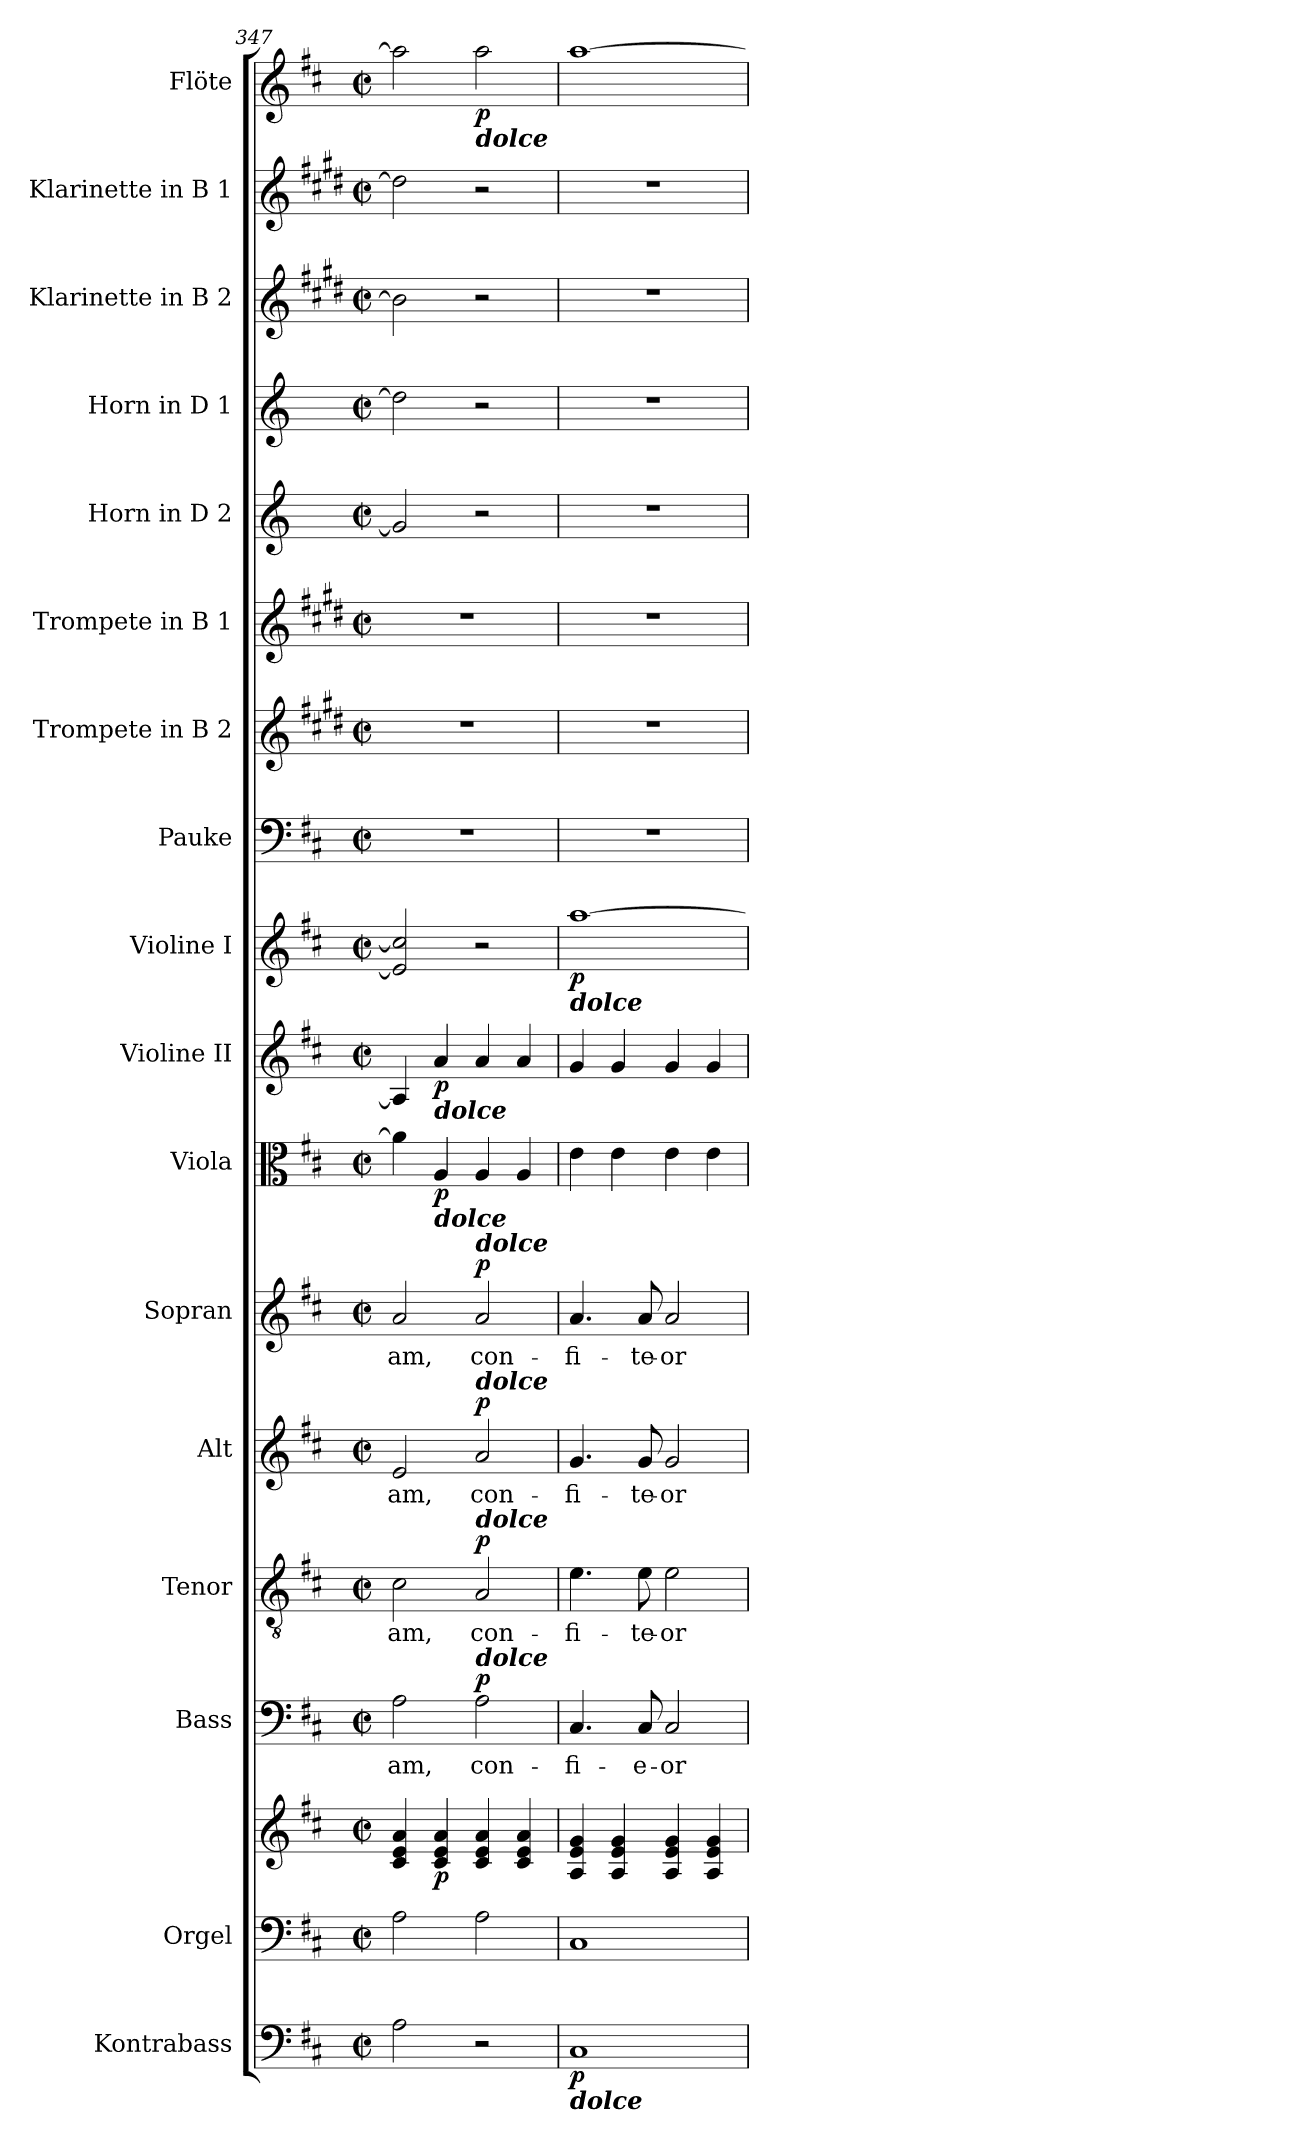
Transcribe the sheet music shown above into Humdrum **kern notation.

**kern	**dynam	**kern	**kern	**dynam	**kern	**text	**dynam	**kern	**text	**dynam	**kern	**text	**dynam	**kern	**text	**dynam	**kern	**dynam	**kern	**dynam	**kern	**dynam	**kern	**kern	**kern	**kern	**kern	**kern	**kern	**kern	**dynam
*part17	*part17	*part16	*part16	*part16	*part15	*part15	*part15	*part14	*part14	*part14	*part13	*part13	*part13	*part12	*part12	*part12	*part11	*part11	*part10	*part10	*part9	*part9	*part8	*part7	*part6	*part5	*part4	*part3	*part2	*part1	*part1
*staff18	*staff18	*staff17	*staff16	*staff16/17	*staff15	*staff15	*staff15	*staff14	*staff14	*staff14	*staff13	*staff13	*staff13	*staff12	*staff12	*staff12	*staff11	*staff11	*staff10	*staff10	*staff9	*staff9	*staff8	*staff7	*staff6	*staff5	*staff4	*staff3	*staff2	*staff1	*staff1
*I"Kontrabass	*	*I"Orgel	*	*	*I"Bass	*	*	*I"Tenor	*	*	*I"Alt	*	*	*I"Sopran	*	*	*I"Viola	*	*I"Violine II	*	*I"Violine I	*	*I"Pauke	*I"Trompete in B 2	*I"Trompete in B 1	*I"Horn in D 2	*I"Horn in D 1	*I"Klarinette in B 2	*I"Klarinette in B 1	*I"Flöte	*
*I'Kb.	*	*I'Org.	*	*	*I'B	*	*	*I'T	*	*	*I'A	*	*	*I'S	*	*	*I'Vla.	*	*I'Vl. II	*	*I'Vl. I	*	*I'Pk.	*I'Trp. 2	*I'Trp. 1	*I'Hrn. 2	*I'Hrn. 1	*I'Kl. 2	*I'Kl. 1	*I'Fl.	*
*clefF4	*	*clefF4	*clefG2	*	*clefF4	*	*	*clefGv2	*	*	*clefG2	*	*	*clefG2	*	*	*clefC3	*	*clefG2	*	*clefG2	*	*clefF4	*clefG2	*clefG2	*clefG2	*clefG2	*clefG2	*clefG2	*clefG2	*
*ITrd7c12	*	*	*	*	*	*	*	*	*	*	*	*	*	*	*	*	*	*	*	*	*	*	*	*ITrd1c2	*ITrd1c2	*ITrd-1c-2	*ITrd-1c-2	*ITrd1c2	*ITrd1c2	*	*
*k[f#c#]	*	*k[f#c#]	*k[f#c#]	*	*k[f#c#]	*	*	*k[f#c#]	*	*	*k[f#c#]	*	*	*k[f#c#]	*	*	*k[f#c#]	*	*k[f#c#]	*	*k[f#c#]	*	*k[f#c#]	*k[f#c#]	*k[f#c#]	*k[f#c#]	*k[f#c#]	*k[f#c#]	*k[f#c#]	*k[f#c#]	*
*D:	*	*D:	*D:	*	*D:	*	*	*D:	*	*	*D:	*	*	*D:	*	*	*D:	*	*D:	*	*D:	*	*D:	*D:	*D:	*D:	*D:	*D:	*D:	*D:	*
*M2/2	*	*M2/2	*M2/2	*	*M2/2	*	*	*M2/2	*	*	*M2/2	*	*	*M2/2	*	*	*M2/2	*	*M2/2	*	*M2/2	*	*M2/2	*M2/2	*M2/2	*M2/2	*M2/2	*M2/2	*M2/2	*M2/2	*
*met(c|)	*	*met(c|)	*met(c|)	*	*met(c|)	*	*	*met(c|)	*	*	*met(c|)	*	*	*met(c|)	*	*	*met(c|)	*	*met(c|)	*	*met(c|)	*	*met(c|)	*met(c|)	*met(c|)	*met(c|)	*met(c|)	*met(c|)	*met(c|)	*met(c|)	*
=347	=347	=347	=347	=347	=347	=347	=347	=347	=347	=347	=347	=347	=347	=347	=347	=347	=347	=347	=347	=347	=347	=347	=347	=347	=347	=347	=347	=347	=347	=347	=347
!	!	!	!	!	!	!LO:LY:b	!	!	!LO:LY:b	!	!	!LO:LY:b	!	!	!LO:LY:b	!	!	!	!	!	!	!	!	!	!	!	!	!	!	!	!
2AA\	.	2A\	4c#/ 4e/ 4a/	.	2A\	-am,	.	2c#\	-am,	.	2e/	-am,	.	2a/	-am,	.	4a\]	.	4A/]	.	2e/] 2cc#/]	.	1r	1r	1r	2a/]	2ee\]	2a\]	2cc#\]	2aa\]	.
!	!	!	!	!	!	!	!	!	!	!	!	!	!	!	!	!	!	!	!LO:TX:b:Bi:t=dolce	!	!	!	!	!	!	!	!	!	!	!	!
!	!	!	!	!	!	!	!	!	!	!	!	!	!	!	!	!	!LO:TX:b:Bi:t=dolce	!	!	!	!	!	!	!	!	!	!	!	!	!	!
!	!	!	!	!LO:DY:b	!	!	!	!	!	!	!	!	!	!	!	!	!	!LO:DY:b	!	!LO:DY:b	!	!	!	!	!	!	!	!	!	!	!
.	.	.	4c#/ 4e/ 4a/	p	.	.	.	.	.	.	.	.	.	.	.	.	4A/	p	4a/	p	.	.	.	.	.	.	.	.	.	.	.
!	!	!	!	!	!	!	!	!	!	!	!	!	!	!	!	!	!	!	!	!	!	!	!	!	!	!	!	!	!	!LO:TX:b:Bi:t=dolce	!
!	!	!	!	!	!	!	!	!	!	!	!	!	!	!LO:TX:a:Bi:t=dolce	!	!	!	!	!	!	!	!	!	!	!	!	!	!	!	!	!
!	!	!	!	!	!	!	!	!	!	!	!LO:TX:a:Bi:t=dolce	!	!	!	!	!	!	!	!	!	!	!	!	!	!	!	!	!	!	!	!
!	!	!	!	!	!	!	!	!LO:TX:a:Bi:t=dolce	!	!	!	!	!	!	!	!	!	!	!	!	!	!	!	!	!	!	!	!	!	!	!
!	!	!	!	!	!LO:TX:a:Bi:t=dolce	!	!	!	!	!	!	!	!	!	!	!	!	!	!	!	!	!	!	!	!	!	!	!	!	!	!
!	!	!	!	!	!	!LO:LY:b	!LO:DY:a	!	!LO:LY:b	!LO:DY:a	!	!LO:LY:b	!LO:DY:a	!	!LO:LY:b	!LO:DY:a	!	!	!	!	!	!	!	!	!	!	!	!	!	!	!LO:DY:b
2r	.	2A\	4c#/ 4e/ 4a/	.	2A\	con-	p	2A/	con-	p	2a/	con-	p	2a/	con-	p	4A/	.	4a/	.	2r	.	.	.	.	2r	2r	2r	2r	2aa\	p
.	.	.	4c#/ 4e/ 4a/	.	.	.	.	.	.	.	.	.	.	.	.	.	4A/	.	4a/	.	.	.	.	.	.	.	.	.	.	.	.
=348	=348	=348	=348	=348	=348	=348	=348	=348	=348	=348	=348	=348	=348	=348	=348	=348	=348	=348	=348	=348	=348	=348	=348	=348	=348	=348	=348	=348	=348	=348	=348
!	!	!	!	!	!	!	!	!	!	!	!	!	!	!	!	!	!	!	!	!	!LO:TX:b:Bi:t=dolce	!	!	!	!	!	!	!	!	!	!
!LO:TX:b:Bi:t=dolce	!	!	!	!	!	!	!	!	!	!	!	!	!	!	!	!	!	!	!	!	!	!	!	!	!	!	!	!	!	!	!
!	!LO:DY:b	!	!	!	!	!LO:LY:b	!	!	!LO:LY:b	!	!	!LO:LY:b	!	!	!LO:LY:b	!	!	!	!	!	!	!LO:DY:b	!	!	!	!	!	!	!	!	!
1CC#	p	1C#	4A/ 4e/ 4g/	.	4.C#/	-fi-	.	4.e\	-fi-	.	4.g/	-fi-	.	4.a/	-fi-	.	4e\	.	4g/	.	[1aa	p	1r	1r	1r	1r	1r	1r	1r	[1aa	.
.	.	.	4A/ 4e/ 4g/	.	.	.	.	.	.	.	.	.	.	.	.	.	4e\	.	4g/	.	.	.	.	.	.	.	.	.	.	.	.
!	!	!	!	!	!	!LO:LY:b	!	!	!LO:LY:b	!	!	!LO:LY:b	!	!	!LO:LY:b	!	!	!	!	!	!	!	!	!	!	!	!	!	!	!	!
.	.	.	.	.	8C#/	-e-	.	8e\	-te-	.	8g/	-te-	.	8a/	-te-	.	.	.	.	.	.	.	.	.	.	.	.	.	.	.	.
!	!	!	!	!	!	!LO:LY:b	!	!	!LO:LY:b	!	!	!LO:LY:b	!	!	!LO:LY:b	!	!	!	!	!	!	!	!	!	!	!	!	!	!	!	!
.	.	.	4A/ 4e/ 4g/	.	2C#/	-or	.	2e\	-or	.	2g/	-or	.	2a/	-or	.	4e\	.	4g/	.	.	.	.	.	.	.	.	.	.	.	.
.	.	.	4A/ 4e/ 4g/	.	.	.	.	.	.	.	.	.	.	.	.	.	4e\	.	4g/	.	.	.	.	.	.	.	.	.	.	.	.
=	=	=	=	=	=	=	=	=	=	=	=	=	=	=	=	=	=	=	=	=	=	=	=	=	=	=	=	=	=	=	=
*-	*-	*-	*-	*-	*-	*-	*-	*-	*-	*-	*-	*-	*-	*-	*-	*-	*-	*-	*-	*-	*-	*-	*-	*-	*-	*-	*-	*-	*-	*-	*-
